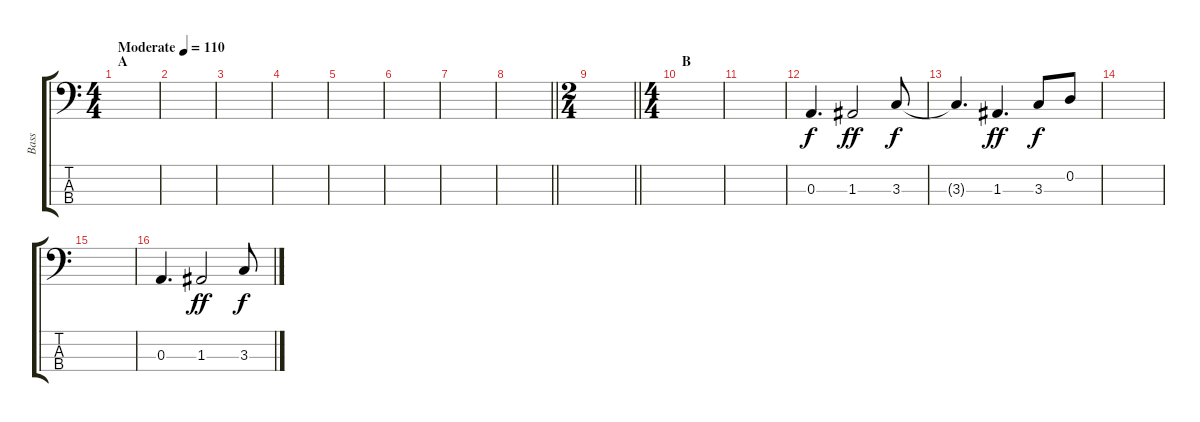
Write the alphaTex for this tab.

\track ("Bass" "Bass") {instrument synthbass1}
\staff {score tabs}
\tuning (G2 D2 A1 E1) {hide}
\ts (4 4)
\section ("" "A")
\tempo (110 "Moderate")
\clef f4
\ks c
|
|
|
|
|
|
|
\barLineRight lightlight
|
\ts (2 4)
\barLineRight lightlight
|
\ts (4 4)
\section ("" "B")
|
|
0.3.4{d} 1.3.2{dy ff} 3.3.8{dy f} |
3.3{t}.4{d} 1.3.4{d dy ff} 3.3.8{dy f} 0.2.8 |
|
|
0.3.4{d} 1.3.2{dy ff} 3.3.8{dy f}
